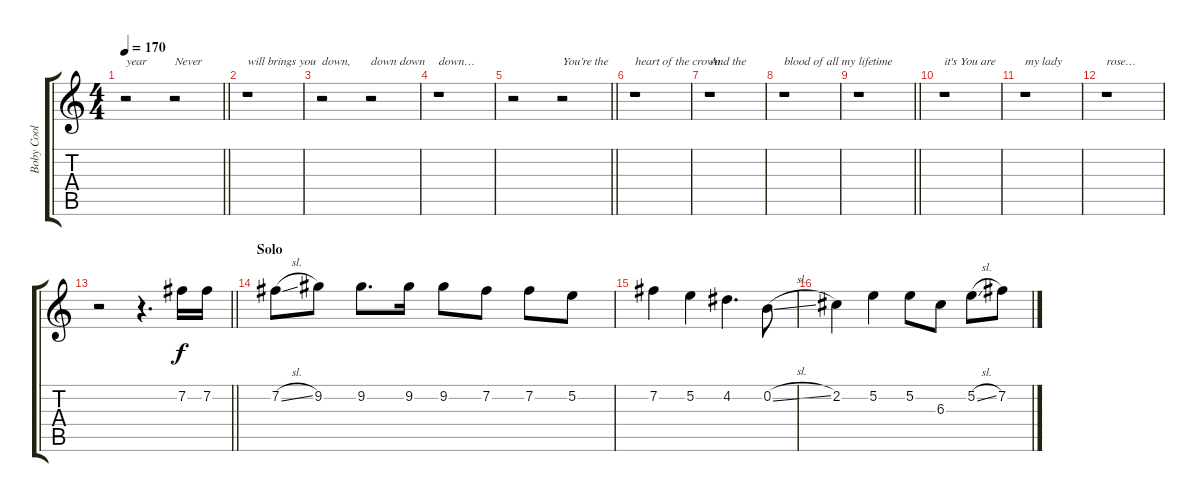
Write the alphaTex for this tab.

\track ("Boby Cool" "Boby Cool") {instrument acousticguitarsteel}
\staff {score tabs}
\tuning (E4 B3 G3 D3 A2 E2) {hide}
\ts (4 4)
\tempo 170
\clef g2
\barLineRight lightlight
\ks c
r.2{txt "year" dy f} r.2{txt "Never"} |
r.1{txt "will brings you"} |
r.2{txt "down, "} r.2{txt "down down"} |
r.1{txt "down…"} |
\barLineRight lightlight
r.2 r.2{txt "You’re the"} |
r.1{txt "heart of the crown"} |
r.1{txt "And the"} |
r.1{txt "blood of all my"} |
\barLineRight lightlight
r.1{txt "lifetime"} |
r.1{txt "it's You are"} |
r.1{txt "my lady"} |
r.1{txt "rose…"} |
\barLineRight lightlight
r.2{instrument electricguitarclean} r.4{d} 7.2.16 7.2.16 |
\section ("" "Solo")
7.2{sl}.8 9.2.8 9.2.8{d} 9.2.16 9.2.8 7.2.8 7.2.8 5.2.8 |
7.2.4 5.2.4 4.2.4{d} 0.2{sl}.8 |
2.2.4 5.2.4 5.2.8 6.3.8 5.2{sl}.8 7.2.8
